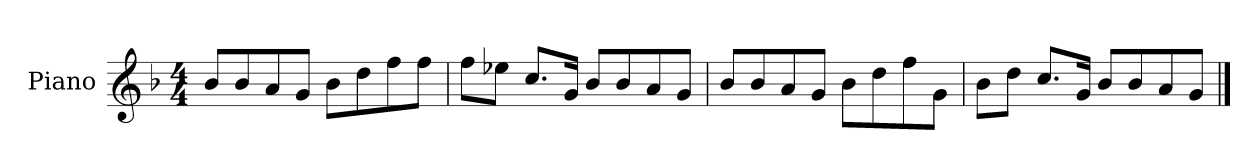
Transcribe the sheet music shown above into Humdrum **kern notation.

**kern
*part1
*staff1
*I"Piano
*I'P-no
*clefG2
*k[b-]
*M4/4
*MM90
=1
8b-/L
8b-/
8a/
8g/J
8b-\L
8dd\
8ff\
8ff\J
=2
8ff\L
8ee-X\J
8.cc/L
16g/Jk
8b-/L
8b-/
8a/
8g/J
=3
8b-/L
8b-/
8a/
8g/J
8b-\L
8dd\
8ff\
8g\J
=4
8b-\L
8dd\J
8.cc/L
16g/Jk
8b-/L
8b-/
8a/
8g/J
==
*-
